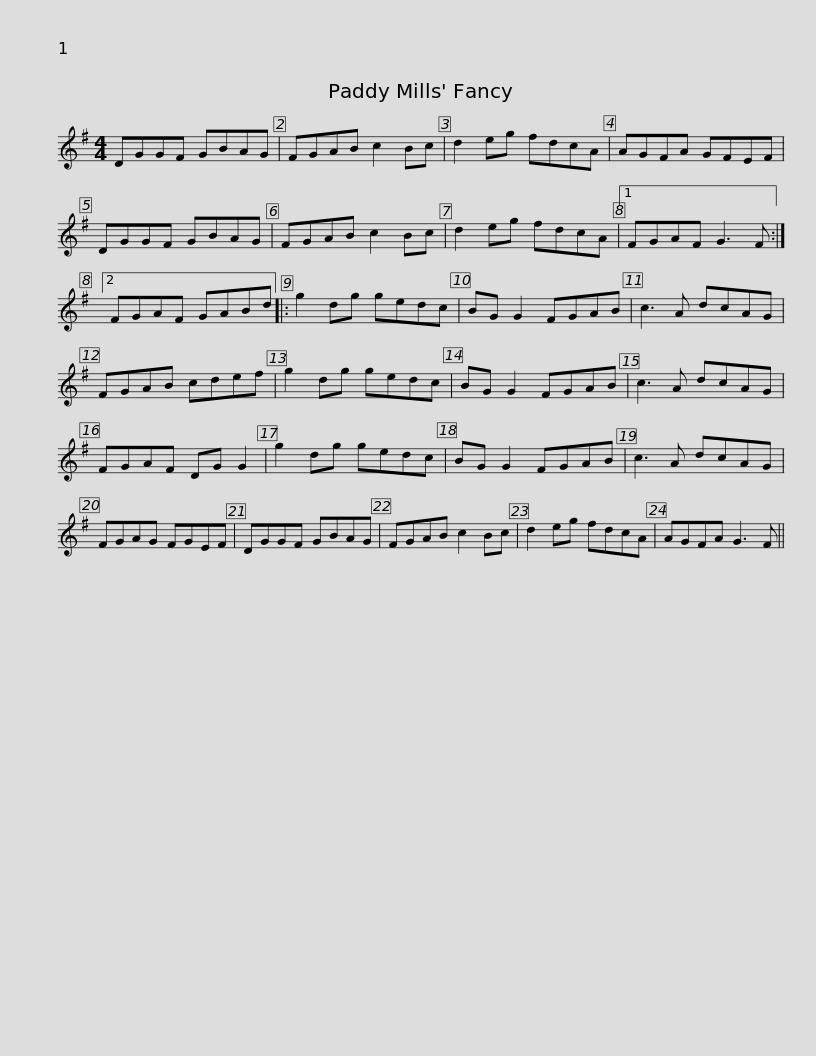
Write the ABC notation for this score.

X:1
L:1/8
M:4/4
I:linebreak $
K:G
V:1 treble
V:1
 DGGF GBAG | FGAB c2 Bc | d2 eg fdcA | AGFA GFEF | DGGF GBAG | %5
 FGAB c2 Bc |$ d2 eg fdcA |1 FGAF G3 F :|2 FGAF GABd |: g2 dg gedc | %10
 BG G2 FGAB | c3 A dcAG |$ FGAB cdef | g2 dg gedc | BG G2 FGAB | %15
 c3 A dcAG | FGAF DG G2 | g2 dg gedc |$ BG G2 FGAB | c3 A dcAG | %20
 FGAG FGEF | DGGF GBAG | FGAB c2 Bc | d2 eg fdcA |$ AGFA G3 F || %25
